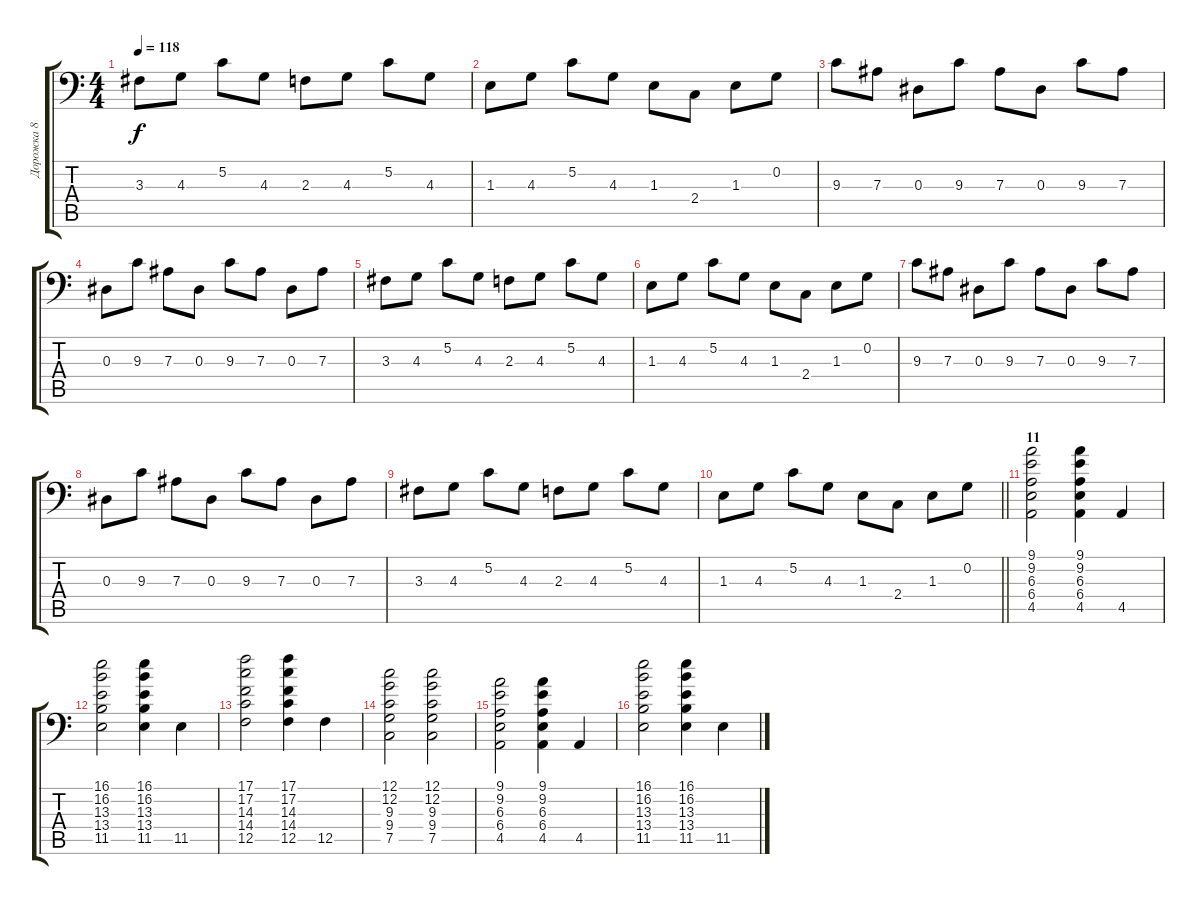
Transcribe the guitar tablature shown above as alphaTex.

\track ("Дорожка 8" "Дорожка 8") {instrument acousticgrandpiano}
\staff {score tabs}
\tuning (C4 G3 Eb3 Bb2 F2 Bb1) {hide}
\ts (4 4)
\tempo 118
\clef f4
\ks c
3.3.8{dy f} 4.3.8 5.2.8 4.3.8 2.3.8 4.3.8 5.2.8 4.3.8 |
1.3.8 4.3.8 5.2.8 4.3.8 1.3.8 2.4.8 1.3.8 0.2.8 |
9.3.8 7.3.8 0.3.8 9.3.8 7.3.8 0.3.8 9.3.8 7.3.8 |
0.3.8 9.3.8 7.3.8 0.3.8 9.3.8 7.3.8 0.3.8 7.3.8 |
3.3.8 4.3.8 5.2.8 4.3.8 2.3.8 4.3.8 5.2.8 4.3.8 |
1.3.8 4.3.8 5.2.8 4.3.8 1.3.8 2.4.8 1.3.8 0.2.8 |
9.3.8 7.3.8 0.3.8 9.3.8 7.3.8 0.3.8 9.3.8 7.3.8 |
0.3.8 9.3.8 7.3.8 0.3.8 9.3.8 7.3.8 0.3.8 7.3.8 |
3.3.8 4.3.8 5.2.8 4.3.8 2.3.8 4.3.8 5.2.8 4.3.8 |
\barLineRight lightlight
1.3.8 4.3.8 5.2.8 4.3.8 1.3.8 2.4.8 1.3.8 0.2.8 |
\section ("" "11")
(9.1 9.2 6.3 6.4 4.5).2 (9.1 9.2 6.3 6.4 4.5).4 4.5.4 |
(16.1 16.2 13.3 13.4 11.5).2 (16.1 16.2 13.3 13.4 11.5).4 11.5.4 |
(17.1 17.2 14.3 14.4 12.5).2 (17.1 17.2 14.3 14.4 12.5).4 12.5.4 |
(12.1 12.2 9.3 9.4 7.5).2 (12.1 12.2 9.3 9.4 7.5).2 |
(9.1 9.2 6.3 6.4 4.5).2 (9.1 9.2 6.3 6.4 4.5).4 4.5.4 |
(16.1 16.2 13.3 13.4 11.5).2 (16.1 16.2 13.3 13.4 11.5).4 11.5.4
